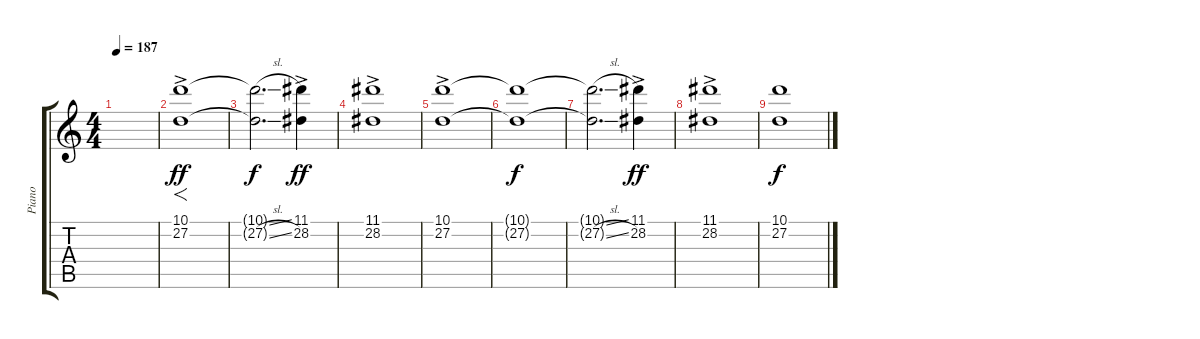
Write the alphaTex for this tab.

\track ("Piano" "Piano") {instrument brightacousticpiano}
\staff {score tabs}
\tuning (E4 B3 G3 D3 A2 E2) {hide}
\ts (4 4)
\tempo 187
\clef g2
\ks c
|
(10.1{ac} 27.2).1{f dy ff volume 14 instrument stringensemble1} |
(10.1{sl t} 27.2{sl t}).2{d dy f} (11.1{ac} 28.2).4{dy ff} |
(11.1{ac} 28.2).1 |
(10.1{ac} 27.2).1 |
(10.1{t} 27.2{t}).1{dy f} |
(10.1{sl t} 27.2{sl t}).2{d} (11.1{ac} 28.2).4{dy ff} |
(11.1{ac} 28.2).1 |
(10.1 27.2).1{dy f}
